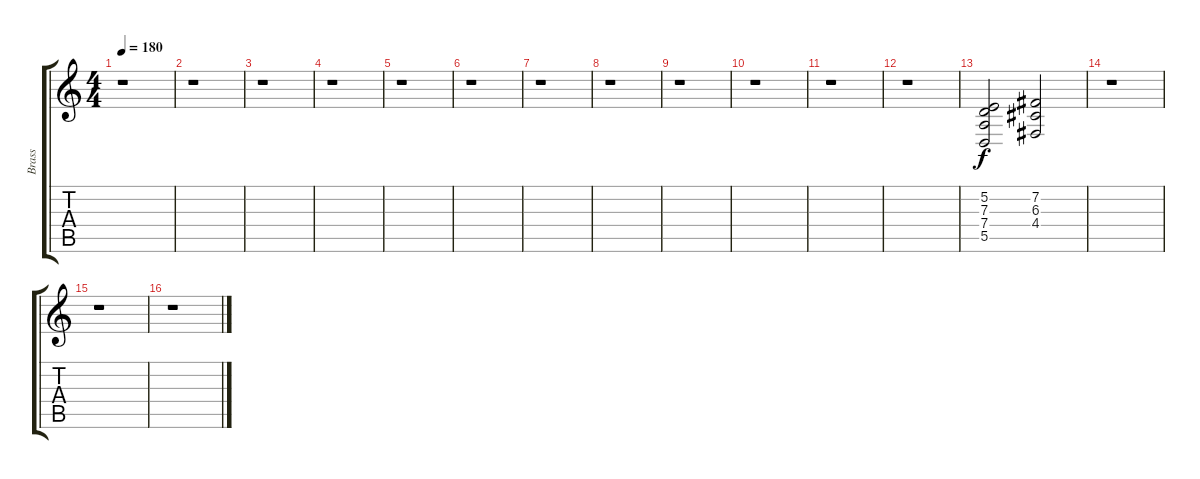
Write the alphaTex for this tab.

\track ("Brass" "Brass") {instrument brasssection}
\staff {score tabs}
\tuning (E4 B3 G3 D3 A2 E2) {hide}
\ts (4 4)
\tempo 180
\clef g2
\ks c
r.1{dy f} |
r.1 |
r.1 |
r.1 |
r.1 |
r.1 |
r.1 |
r.1 |
r.1 |
r.1 |
r.1 |
r.1 |
(5.2 7.3 7.4 5.5).2 (7.2 6.3 4.4).2 |
r.1 |
r.1 |
r.1
